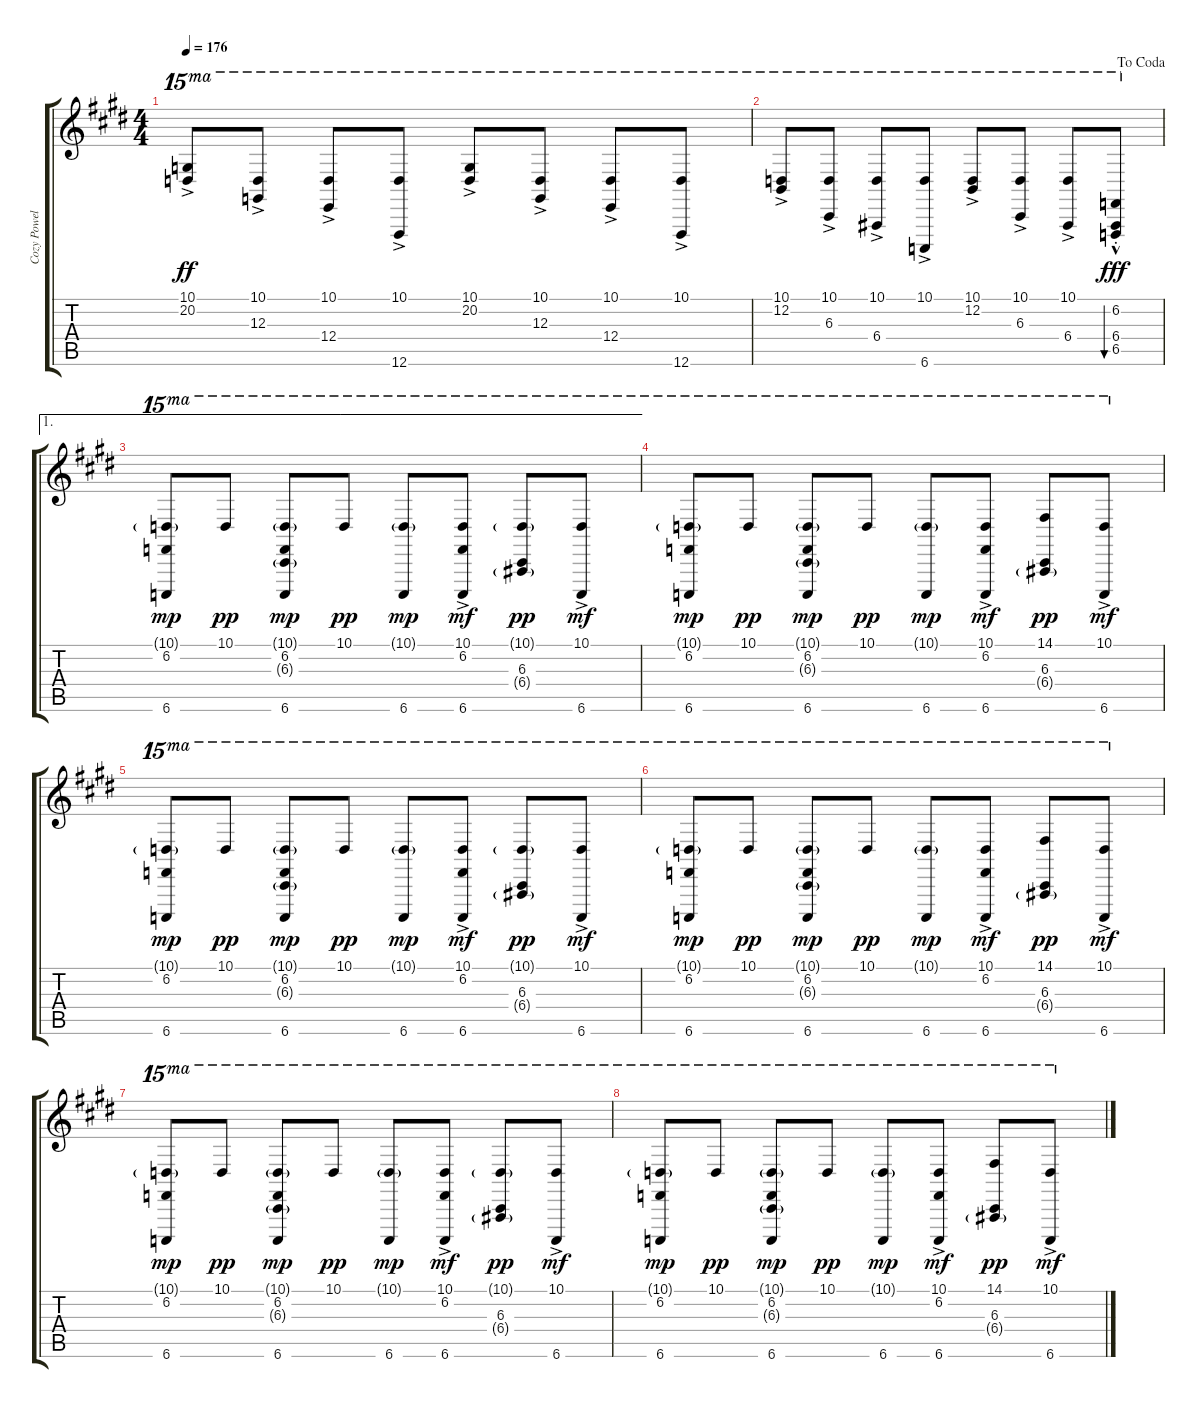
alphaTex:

\track ("Cozy Powell Drum Kit" "Cozy Powel") {instrument melodictom}
\staff {score tabs}
\tuning (E4 B3 G3 E3 B2 Gb2) {hide}
\ts (4 4)
\tempo 176
\clef g2
\ks e
(10.1{ac} 20.2{ac}).8{ot 15ma dy ff} (10.1{ac} 12.3{ac}).8{ot 15ma} (10.1{ac} 12.4{ac}).8{ot 15ma} (10.1{ac} 12.6{ac}).8{ot 15ma} (10.1{ac} 20.2{ac}).8{ot 15ma} (10.1{ac} 12.3{ac}).8{ot 15ma} (10.1{ac} 12.4{ac}).8{ot 15ma} (10.1{ac} 12.6{ac}).8{ot 15ma} |
\jump dacoda
(10.1{ac} 12.2{ac}).8{ot 15ma} (10.1{ac} 6.3{ac}).8{ot 15ma} (10.1{ac} 6.4{ac}).8{ot 15ma} (10.1{ac} 6.6{ac}).8{ot 15ma} (10.1{ac} 12.2{ac}).8{ot 15ma} (10.1{ac} 6.3{ac}).8{ot 15ma} (10.1{ac} 6.4{ac}).8{ot 15ma} (6.2{hac st} 6.4{hac st} 6.5{hac st}).8{bu 30 ot 15ma dy fff} |
\ae 1
(10.1{g} 6.2 6.6).8{ot 15ma dy mp} 10.1.8{ot 15ma dy pp} (10.1{g} 6.2 6.3{g} 6.6).8{ot 15ma dy mp} 10.1.8{ot 15ma dy pp} (10.1{g} 6.6).8{ot 15ma dy mp} (10.1 6.2{ac} 6.6{ac}).8{ot 15ma dy mf} (10.1{g} 6.3 6.4{g}).8{ot 15ma dy pp} (10.1 6.6{ac}).8{ot 15ma dy mf} |
(10.1{g} 6.2 6.6).8{ot 15ma dy mp} 10.1.8{ot 15ma dy pp} (10.1{g} 6.2 6.3{g} 6.6).8{ot 15ma dy mp} 10.1.8{ot 15ma dy pp} (10.1{g} 6.6).8{ot 15ma dy mp} (10.1 6.2{ac} 6.6{ac}).8{ot 15ma dy mf} (14.1 6.3 6.4{g}).8{ot 15ma dy pp} (10.1 6.6{ac}).8{ot 15ma dy mf} |
(10.1{g} 6.2 6.6).8{ot 15ma dy mp} 10.1.8{ot 15ma dy pp} (10.1{g} 6.2 6.3{g} 6.6).8{ot 15ma dy mp} 10.1.8{ot 15ma dy pp} (10.1{g} 6.6).8{ot 15ma dy mp} (10.1 6.2{ac} 6.6{ac}).8{ot 15ma dy mf} (10.1{g} 6.3 6.4{g}).8{ot 15ma dy pp} (10.1 6.6{ac}).8{ot 15ma dy mf} |
(10.1{g} 6.2 6.6).8{ot 15ma dy mp} 10.1.8{ot 15ma dy pp} (10.1{g} 6.2 6.3{g} 6.6).8{ot 15ma dy mp} 10.1.8{ot 15ma dy pp} (10.1{g} 6.6).8{ot 15ma dy mp} (10.1 6.2{ac} 6.6{ac}).8{ot 15ma dy mf} (14.1 6.3 6.4{g}).8{ot 15ma dy pp} (10.1 6.6{ac}).8{ot 15ma dy mf} |
(10.1{g} 6.2 6.6).8{ot 15ma dy mp} 10.1.8{ot 15ma dy pp} (10.1{g} 6.2 6.3{g} 6.6).8{ot 15ma dy mp} 10.1.8{ot 15ma dy pp} (10.1{g} 6.6).8{ot 15ma dy mp} (10.1 6.2{ac} 6.6{ac}).8{ot 15ma dy mf} (10.1{g} 6.3 6.4{g}).8{ot 15ma dy pp} (10.1 6.6{ac}).8{ot 15ma dy mf} |
(10.1{g} 6.2 6.6).8{ot 15ma dy mp} 10.1.8{ot 15ma dy pp} (10.1{g} 6.2 6.3{g} 6.6).8{ot 15ma dy mp} 10.1.8{ot 15ma dy pp} (10.1{g} 6.6).8{ot 15ma dy mp} (10.1 6.2{ac} 6.6{ac}).8{ot 15ma dy mf} (14.1 6.3 6.4{g}).8{ot 15ma dy pp} (10.1 6.6{ac}).8{ot 15ma dy mf}
